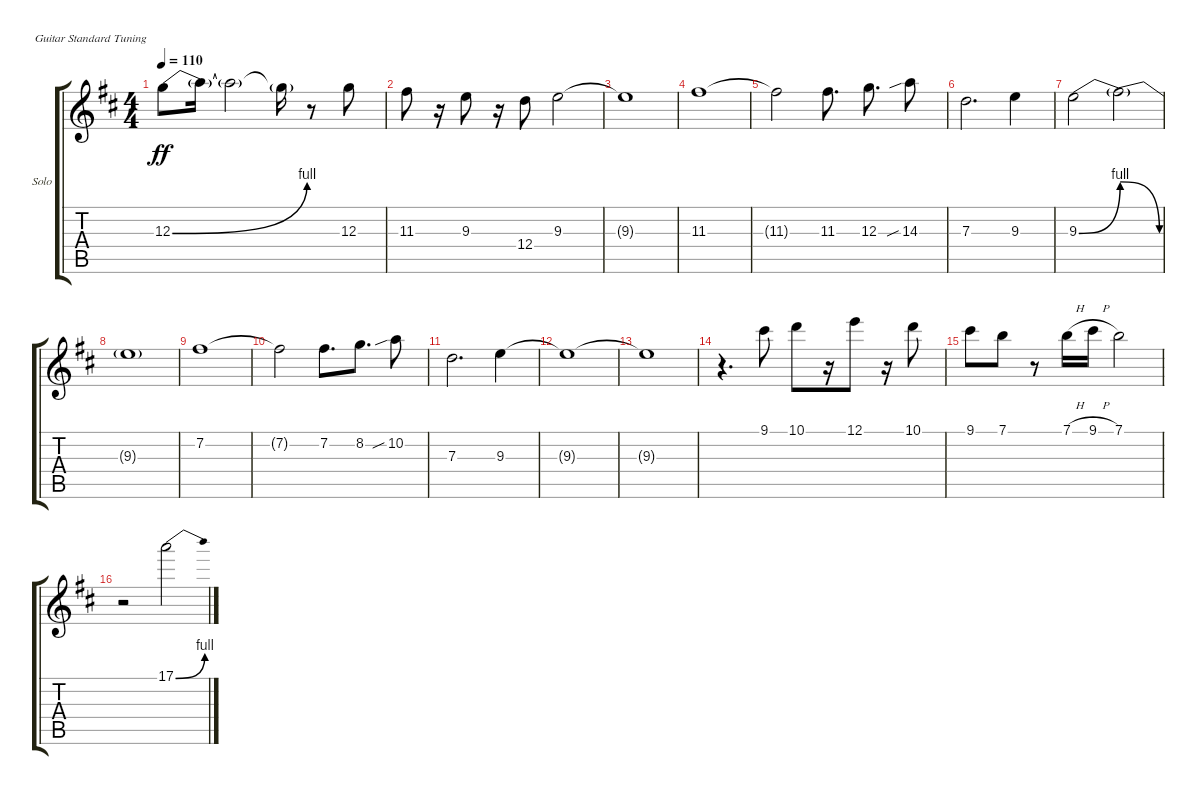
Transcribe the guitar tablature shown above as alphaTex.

\bracketExtendMode groupsimilarinstruments
\firstSystemTrackNameOrientation horizontal
\otherSystemsTrackNameOrientation horizontal
\track ("Solo Gitarre" "Solo") {instrument electricguitarclean}
\staff {score tabs}
\tuning (E4 B3 G3 D3 A2 E2)
\ts (4 4)
\scale
0.426768
\tempo 110
\accidentals auto
\clef g2
\ottava regular
\simile none
\ks d
12.3{be (bend 0 0 15 4)}.8{dy ff} 12.3{t}.16 12.3{t}.2 12.3{t}.16 r.8 12.3.8 |
\scale
0.34596 11.3.8{beam split} r.16{beam split} 9.3.8 r.16 12.4.8 9.3.2 |
\scale
0.219136 9.3{t}.1 |
\scale
0.212963 11.3.1 |
\scale
0.567901 11.3{t}.2 11.3.8{d beam split} 12.3.8{d} 14.3{sib}.8 |
\scale
0.433657 7.3.2{d} 9.3.4 |
\scale
0.33657 9.3{be (bend 0 0 15.6 4)}.2 9.3{be (release 0 4 13.2 0) t}.2 |
\scale
0.229773 9.3{t}.1 |
\scale
0.180157 7.2.1 |
\scale
0.469974 7.2{t}.2 7.2.8{d} 8.2.8{d} 10.2{sib}.8 |
\scale
0.349869 7.3.2{d} 9.3.4 |
\scale
0.170673 9.3{t}.1 |
\scale
0.170673 9.3{t}.1 |
\scale
0.658654 r.4{d} 9.1.8 10.1.8 r.16 12.1.8 r.16 10.1.8 |
\scale
0.420245 9.1.8 7.1.8 r.8 7.1{h}.16 9.1{h}.16 7.1.2 |
\scale
0.159509 r.2 17.1{be (bend 0 0 15 4)}.2
